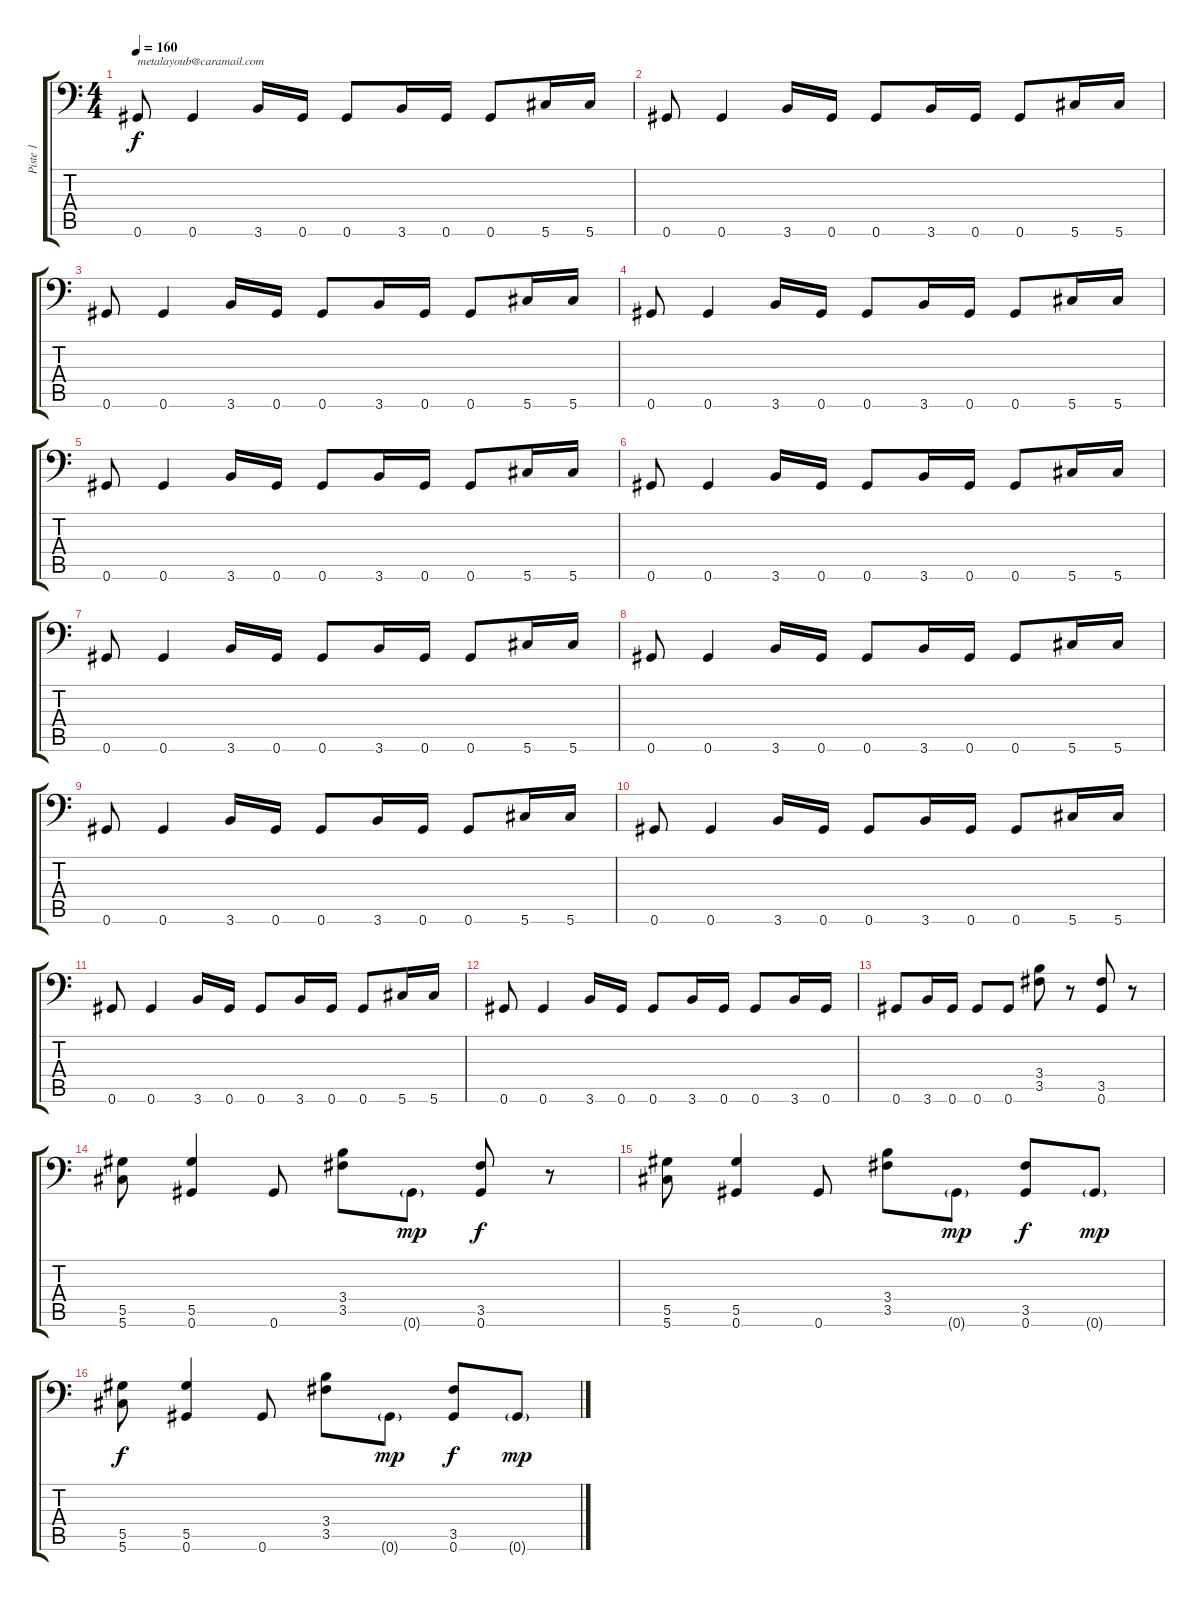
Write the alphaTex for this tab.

\track ("Piste 1" "Piste 1") {instrument distortionguitar}
\staff {score tabs}
\tuning (Bb3 F3 Db3 Ab2 Eb2 Ab1) {hide}
\ts (4 4)
\tempo 160
\clef f4
\ks c
0.6.8{txt "metalayoub@caramail.com" dy f instrument distortionguitar} 0.6.4 3.6.16 0.6.16 0.6.8 3.6.16 0.6.16 0.6.8 5.6.16 5.6.16 |
0.6.8 0.6.4 3.6.16 0.6.16 0.6.8 3.6.16 0.6.16 0.6.8 5.6.16 5.6.16 |
0.6.8 0.6.4 3.6.16 0.6.16 0.6.8 3.6.16 0.6.16 0.6.8 5.6.16 5.6.16 |
0.6.8 0.6.4 3.6.16 0.6.16 0.6.8 3.6.16 0.6.16 0.6.8 5.6.16 5.6.16 |
0.6.8 0.6.4 3.6.16 0.6.16 0.6.8 3.6.16 0.6.16 0.6.8 5.6.16 5.6.16 |
0.6.8 0.6.4 3.6.16 0.6.16 0.6.8 3.6.16 0.6.16 0.6.8 5.6.16 5.6.16 |
0.6.8 0.6.4 3.6.16 0.6.16 0.6.8 3.6.16 0.6.16 0.6.8 5.6.16 5.6.16 |
0.6.8 0.6.4 3.6.16 0.6.16 0.6.8 3.6.16 0.6.16 0.6.8 5.6.16 5.6.16 |
0.6.8 0.6.4 3.6.16 0.6.16 0.6.8 3.6.16 0.6.16 0.6.8 5.6.16 5.6.16 |
0.6.8 0.6.4 3.6.16 0.6.16 0.6.8 3.6.16 0.6.16 0.6.8 5.6.16 5.6.16 |
0.6.8 0.6.4 3.6.16 0.6.16 0.6.8 3.6.16 0.6.16 0.6.8 5.6.16 5.6.16 |
0.6.8 0.6.4 3.6.16 0.6.16 0.6.8 3.6.16 0.6.16 0.6.8 3.6.16 0.6.16 |
0.6.8 3.6.16 0.6.16 0.6.8 0.6.8 (3.4 3.5).8 r.8 (3.5 0.6).8 r.8 |
(5.5 5.6).8 (5.5 0.6).4 0.6.8 (3.4 3.5).8 0.6{g}.8{dy mp} (3.5 0.6).8{dy f} r.8 |
(5.5 5.6).8 (5.5 0.6).4 0.6.8 (3.4 3.5).8 0.6{g}.8{dy mp} (3.5 0.6).8{dy f} 0.6{g}.8{dy mp} |
(5.5 5.6).8{dy f} (5.5 0.6).4 0.6.8 (3.4 3.5).8 0.6{g}.8{dy mp} (3.5 0.6).8{dy f} 0.6{g}.8{dy mp}
